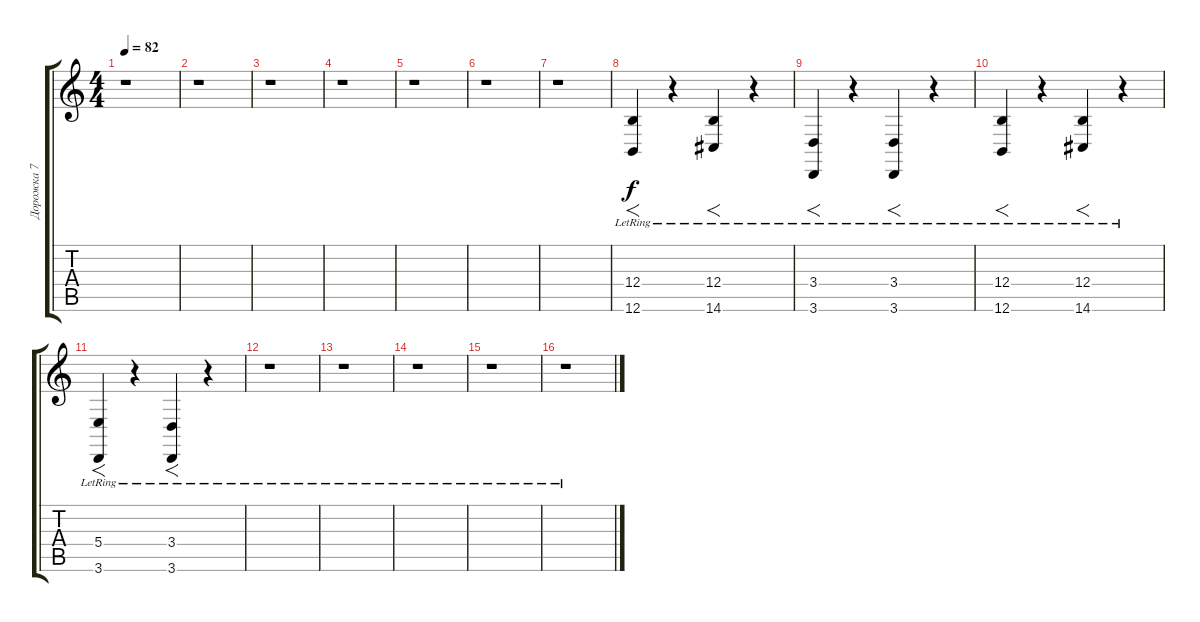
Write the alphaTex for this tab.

\track ("Дорожка 7" "Дорожка 7") {instrument electricgrandpiano}
\staff {score tabs}
\tuning (Db4 Ab3 E3 B2 Gb2 B1) {hide}
\ts (4 4)
\tempo 82
\clef g2
\ks c
r.1{dy f} |
r.1 |
r.1 |
r.1 |
r.1 |
r.1 |
r.1 |
(12.4{lr} 12.6{lr}).4{f balance 0 instrument synthstrings2} r.4 (12.4{lr} 14.6{lr}).4{f balance 16} r.4 |
(3.4{lr} 3.6{lr}).4{f balance 5} r.4 (3.4{lr} 3.6{lr}).4{f balance 11} r.4 |
(12.4{lr} 12.6{lr}).4{f balance 2} r.4 (12.4{lr} 14.6{lr}).4{f balance 14} r.4 |
(5.4{lr} 3.6{lr}).4{f balance 2} r.4 (3.4{lr} 3.6{lr}).4{f balance 16} r.4 |
r.1 |
r.1 |
r.1 |
r.1 |
r.1
